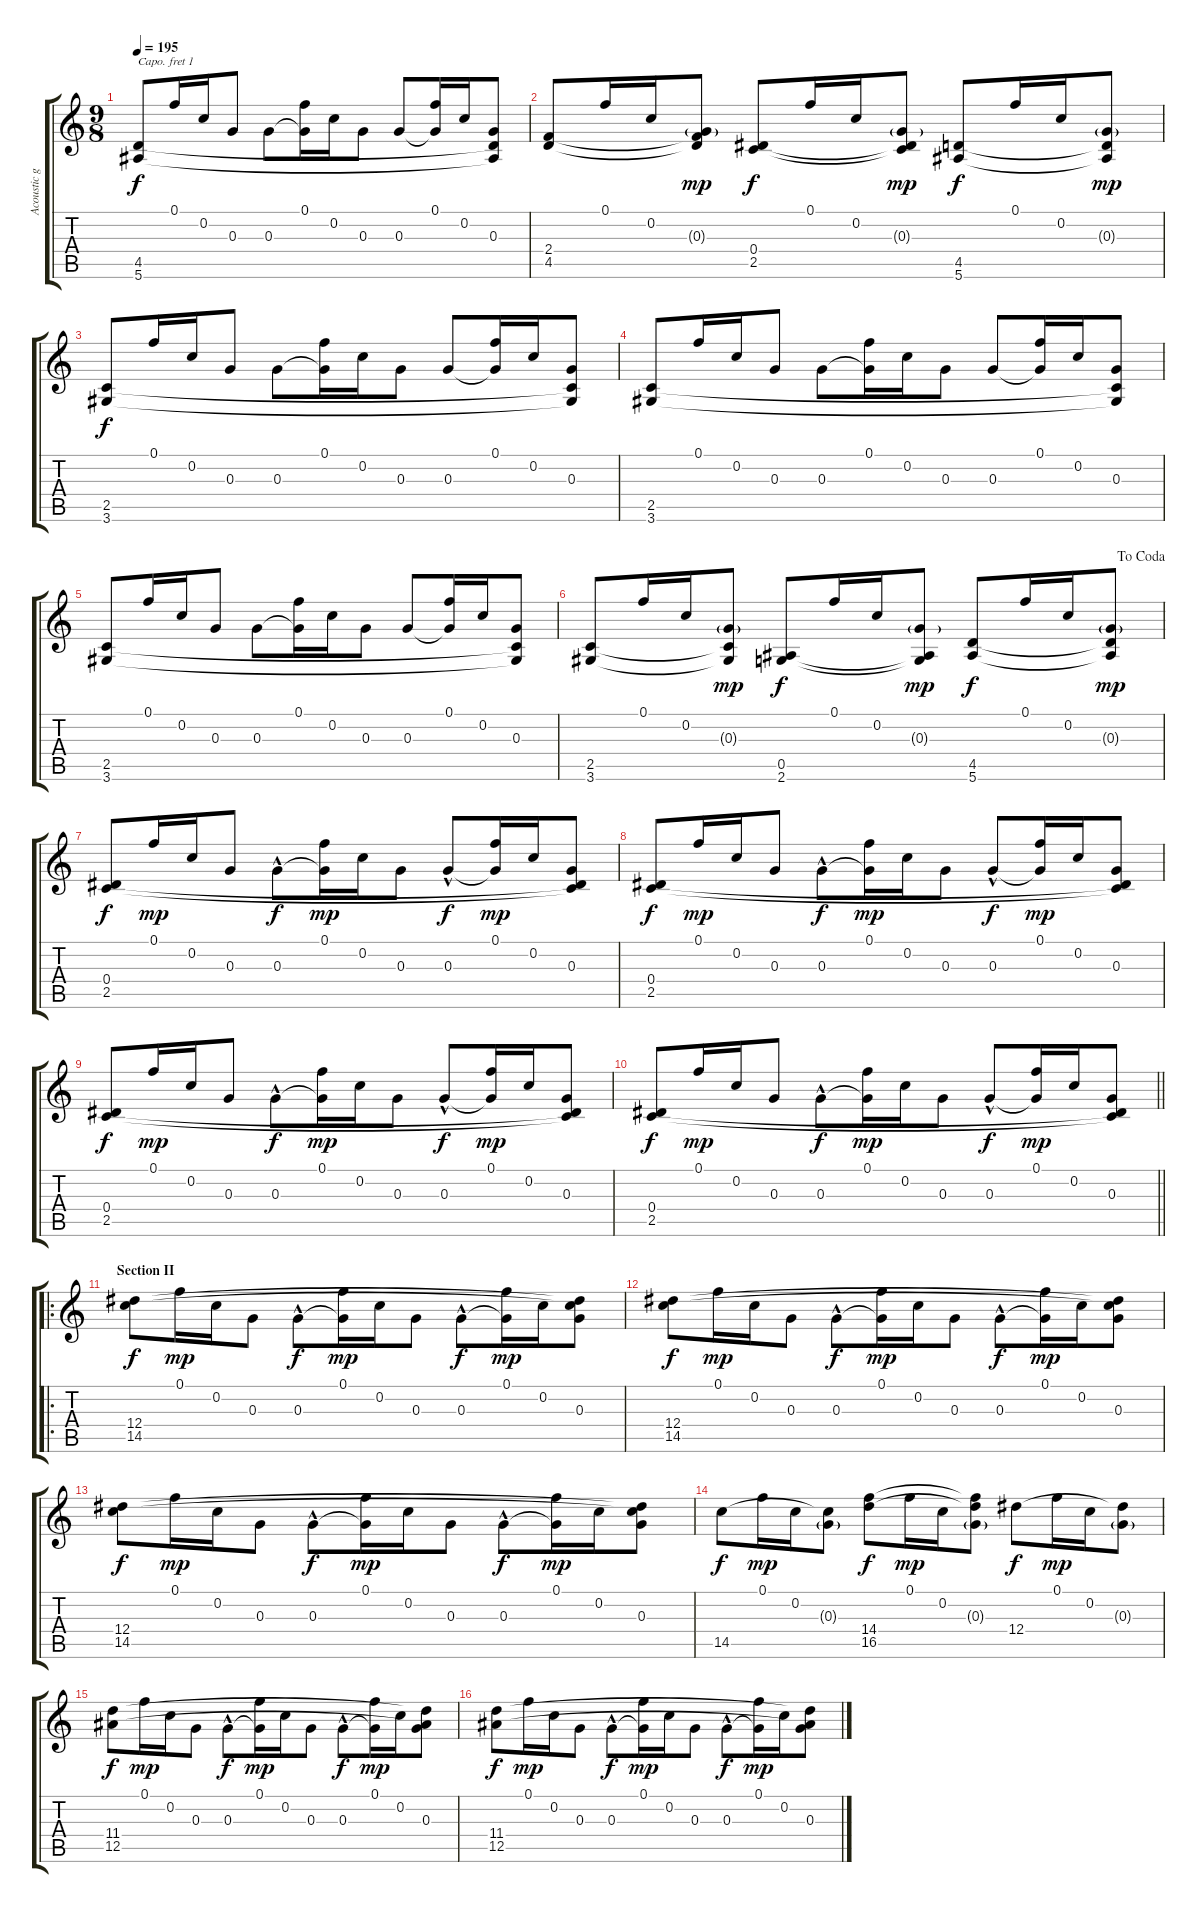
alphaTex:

\track ("Acoustic guitar" "Acoustic g") {instrument acousticguitarsteel}
\staff {score tabs}
\capo 1
\tuning (E4 B3 Gb3 D3 A2 E2) {hide}
\ts (9 8)
\tempo 195
\clef g2
\ks c
(4.5 5.6).8{dy f} 0.1.16 0.2.16 0.3.8 0.3.8 (0.1 0.3{t}).16 0.2.16 0.3.8 0.3.8 (0.1 0.3{t}).16 0.2.16 (0.3 4.5{t} 5.6{t}).8 |
(2.4 4.5).8 0.1.16 0.2.16 (0.3{g} 2.4{t} 4.5{t}).8{dy mp} (0.4 2.5).8{dy f} 0.1.16 0.2.16 (0.3{g} 0.4{t} 2.5{t}).8{dy mp} (4.5 5.6).8{dy f} 0.1.16 0.2.16 (0.3{g} 4.5{t} 5.6{t}).8{dy mp} |
(2.5 3.6).8{dy f} 0.1.16 0.2.16 0.3.8 0.3.8 (0.1 0.3{t}).16 0.2.16 0.3.8 0.3.8 (0.1 0.3{t}).16 0.2.16 (0.3 2.5{t} 3.6{t}).8 |
(2.5 3.6).8 0.1.16 0.2.16 0.3.8 0.3.8 (0.1 0.3{t}).16 0.2.16 0.3.8 0.3.8 (0.1 0.3{t}).16 0.2.16 (0.3 2.5{t} 3.6{t}).8 |
(2.5 3.6).8 0.1.16 0.2.16 0.3.8 0.3.8 (0.1 0.3{t}).16 0.2.16 0.3.8 0.3.8 (0.1 0.3{t}).16 0.2.16 (0.3 2.5{t} 3.6{t}).8 |
\jump dacoda
(2.5 3.6).8 0.1.16 0.2.16 (0.3{g} 2.5{t} 3.6{t}).8{dy mp} (0.5 2.6).8{dy f} 0.1.16 0.2.16 (0.3{g} 0.5{t} 2.6{t}).8{dy mp} (4.5 5.6).8{dy f} 0.1.16 0.2.16 (0.3{g} 4.5{t} 5.6{t}).8{dy mp} |
(0.4 2.5).8{dy f} 0.1.16{dy mp} 0.2.16 0.3.8 0.3{hac}.8{dy f} (0.1 0.3{t}).16{dy mp} 0.2.16 0.3.8 0.3{hac}.8{dy f} (0.1 0.3{t}).16{dy mp} 0.2.16 (0.3 0.4{t} 2.5{t}).8 |
(0.4 2.5).8{dy f} 0.1.16{dy mp} 0.2.16 0.3.8 0.3{hac}.8{dy f} (0.1 0.3{t}).16{dy mp} 0.2.16 0.3.8 0.3{hac}.8{dy f} (0.1 0.3{t}).16{dy mp} 0.2.16 (0.3 0.4{t} 2.5{t}).8 |
(0.4 2.5).8{dy f} 0.1.16{dy mp} 0.2.16 0.3.8 0.3{hac}.8{dy f} (0.1 0.3{t}).16{dy mp} 0.2.16 0.3.8 0.3{hac}.8{dy f} (0.1 0.3{t}).16{dy mp} 0.2.16 (0.3 0.4{t} 2.5{t}).8 |
\barLineRight lightlight
(0.4 2.5).8{dy f} 0.1.16{dy mp} 0.2.16 0.3.8 0.3{hac}.8{dy f} (0.1 0.3{t}).16{dy mp} 0.2.16 0.3.8 0.3{hac}.8{dy f} (0.1 0.3{t}).16{dy mp} 0.2.16 (0.3 0.4{t} 2.5{t}).8 |
\ro
\section ("" "   Section II")
(12.4 14.5).8{dy f} 0.1.16{dy mp} 0.2.16 0.3.8 0.3{hac}.8{dy f} (0.1 0.3{t}).16{dy mp} 0.2.16 0.3.8 0.3{hac}.8{dy f} (0.1 0.3{t}).16{dy mp} 0.2.16 (0.3 12.4{t} 14.5{t}).8 |
(12.4 14.5).8{dy f} 0.1.16{dy mp} 0.2.16 0.3.8 0.3{hac}.8{dy f} (0.1 0.3{t}).16{dy mp} 0.2.16 0.3.8 0.3{hac}.8{dy f} (0.1 0.3{t}).16{dy mp} 0.2.16 (0.3 12.4{t} 14.5{t}).8 |
(12.4 14.5).8{dy f} 0.1.16{dy mp} 0.2.16 0.3.8 0.3{hac}.8{dy f} (0.1 0.3{t}).16{dy mp} 0.2.16 0.3.8 0.3{hac}.8{dy f} (0.1 0.3{t}).16{dy mp} 0.2.16 (0.3 12.4{t} 14.5{t}).8 |
14.5.8{dy f} 0.1.16{dy mp} 0.2.16 (0.3{g} 14.5{t}).8 (14.4 16.5).8{dy f} 0.1.16{dy mp} 0.2.16 (0.3{g} 14.4{t} 16.5{t}).8 12.4.8{dy f} 0.1.16{dy mp} 0.2.16 (0.3{g} 12.4{t}).8 |
(11.4 12.5).8{dy f} 0.1.16{dy mp} 0.2.16 0.3.8 0.3{hac}.8{dy f} (0.1 0.3{t}).16{dy mp} 0.2.16 0.3.8 0.3{hac}.8{dy f} (0.1 0.3{t}).16{dy mp} 0.2.16 (0.3 11.4{t} 12.5{t}).8 |
(11.4 12.5).8{dy f} 0.1.16{dy mp} 0.2.16 0.3.8 0.3{hac}.8{dy f} (0.1 0.3{t}).16{dy mp} 0.2.16 0.3.8 0.3{hac}.8{dy f} (0.1 0.3{t}).16{dy mp} 0.2.16 (0.3 11.4{t} 12.5{t}).8
